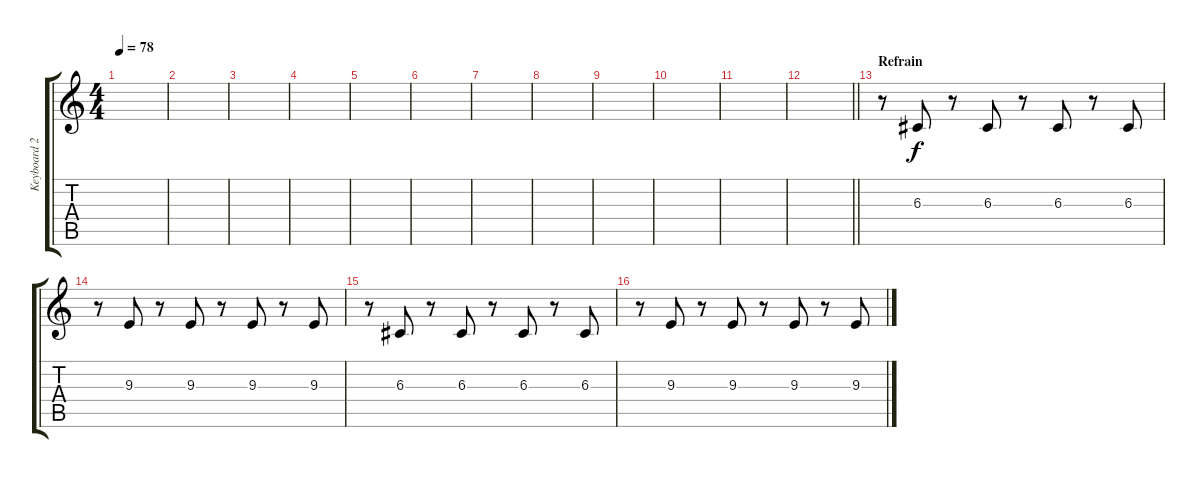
\track ("Keyboard 2" "Keyboard 2") {instrument vibraphone}
\staff {score tabs}
\tuning (E4 B3 G3 D3 A2 E2) {hide}
\ts (4 4)
\tempo 78
\clef g2
\ks c
|
|
|
|
|
|
|
|
|
|
|
\barLineRight lightlight
|
\section ("" "Refrain")
r.8 6.3.8 r.8 6.3.8 r.8 6.3.8 r.8 6.3.8 |
r.8 9.3.8 r.8 9.3.8 r.8 9.3.8 r.8 9.3.8 |
r.8 6.3.8 r.8 6.3.8 r.8 6.3.8 r.8 6.3.8 |
r.8 9.3.8 r.8 9.3.8 r.8 9.3.8 r.8 9.3.8
